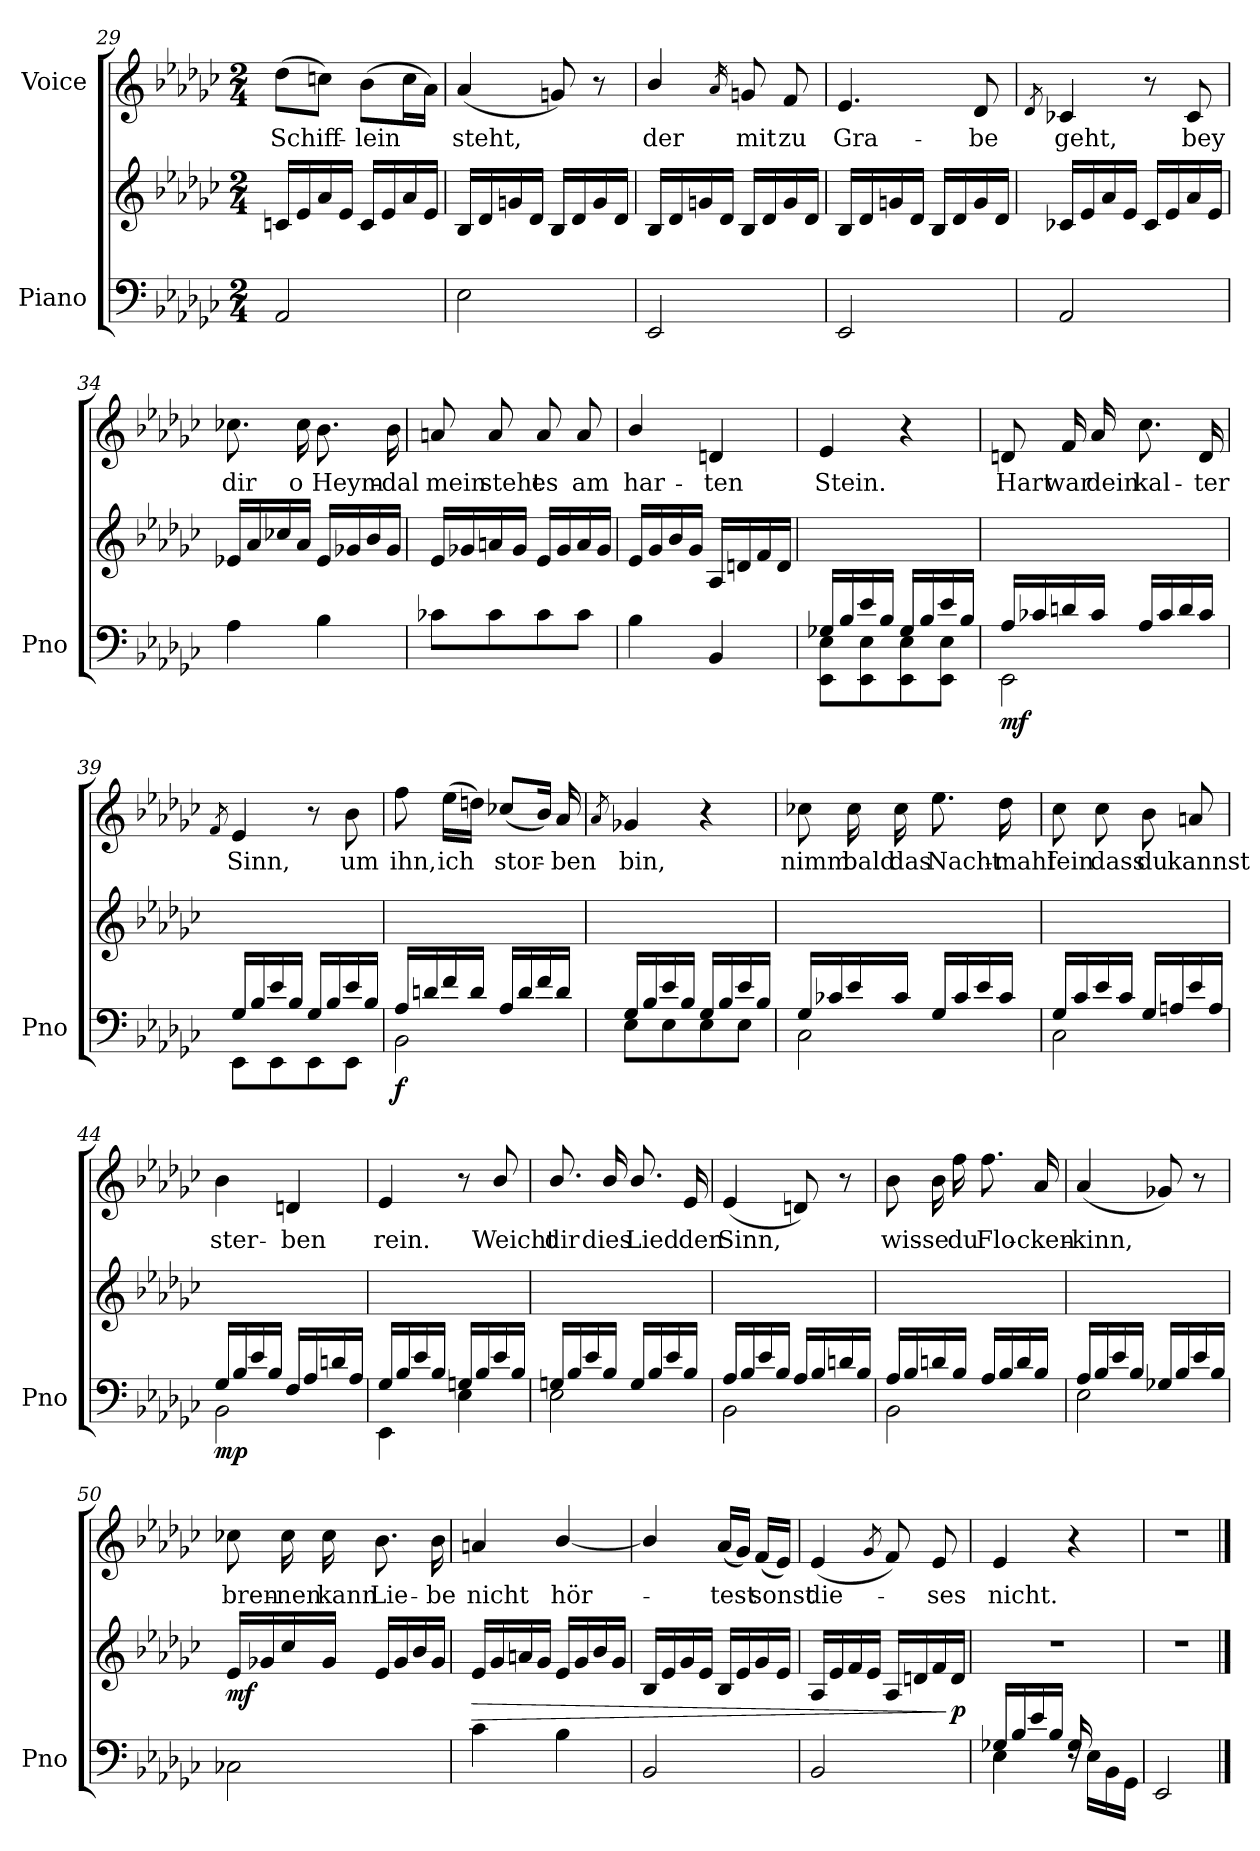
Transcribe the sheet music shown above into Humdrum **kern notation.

**kern	**kern	**dynam	**kern	**text
*part2	*part2	*part2	*part1	*part1
*staff3	*staff2	*staff2/3	*staff1	*staff1
*I"Piano	*	*	*I"Voice	*
*I'Pno	*	*	*	*
*clefF4	*clefG2	*	*clefG2	*
*k[b-e-a-d-g-c-]	*k[b-e-a-d-g-c-]	*	*k[b-e-a-d-g-c-]	*
*M2/4	*M2/4	*	*M2/4	*
=29	=29	=29	=29	=29
!	!	!	!	!LO:LY:b
2AA-/	16cn/LL	.	(8dd-\L	Schiff-
.	16e-/	.	.	.
.	16a-/	.	8ccn\J)	.
.	16e-/JJ	.	.	.
!	!	!	!	!LO:LY:b
.	16c/LL	.	(8b-\L	-lein
.	16e-/	.	.	.
.	16a-/	.	16cc\L	.
.	16e-/JJ	.	16a-\JJ)	.
=30	=30	=30	=30	=30
!	!	!	!	!LO:LY:b
2E-\	16B-/LL	.	(4a-/	steht,
.	16d-/	.	.	.
.	16gn/	.	.	.
.	16d-/JJ	.	.	.
.	16B-/LL	.	8gn/)	.
.	16d-/	.	.	.
.	16g/	.	8r	.
.	16d-/JJ	.	.	.
=31	=31	=31	=31	=31
!	!	!	!	!LO:LY:b
2EE-/	16B-/LL	.	4b-/	der
.	16d-/	.	.	.
.	16gn/	.	.	.
.	16d-/JJ	.	.	.
.	.	.	16qa-/	.
!	!	!	!	!LO:LY:b
.	16B-/LL	.	8gn/	mit
.	16d-/	.	.	.
!	!	!	!	!LO:LY:b
.	16g/	.	8f/	zu
.	16d-/JJ	.	.	.
!!LO:LB:g=z
=32	=32	=32	=32	=32
!	!	!	!	!LO:LY:b
2EE-/	16B-/LL	.	4.e-/	Gra-
.	16d-/	.	.	.
.	16gn/	.	.	.
.	16d-/JJ	.	.	.
.	16B-/LL	.	.	.
.	16d-/	.	.	.
!	!	!	!	!LO:LY:b
.	16g/	.	8d-/	-be
.	16d-/JJ	.	.	.
=33	=33	=33	=33	=33
.	.	.	8qd-/	.
!	!	!	!	!LO:LY:b
2AA-/	16c-X/LL	.	4c-X/	geht,
.	16e-/	.	.	.
.	16a-/	.	.	.
.	16e-/JJ	.	.	.
.	16c-/LL	.	8r	.
.	16e-/	.	.	.
!	!	!	!	!LO:LY:b
.	16a-/	.	8c-/	bey
.	16e-/JJ	.	.	.
=34	=34	=34	=34	=34
!	!	!	!	!LO:LY:b
4A-\	16e-X/LL	.	8.cc-X\	dir
.	16a-/	.	.	.
.	16cc-X/	.	.	.
!	!	!	!	!LO:LY:b
.	16a-/JJ	.	16cc-\	o
!	!	!	!	!LO:LY:b
4B-\	16e-/LL	.	8.b-\	Heym-
.	16g-X/	.	.	.
.	16b-/	.	.	.
!	!	!	!	!LO:LY:b
.	16g-/JJ	.	16b-\	-dal
=35	=35	=35	=35	=35
!	!	!	!	!LO:LY:b
8c-X\L	16e-/LL	.	8an/	mein
.	16g-X/	.	.	.
!	!	!	!	!LO:LY:b
8c-\	16an/	.	8a/	steht
.	16g-/JJ	.	.	.
!	!	!	!	!LO:LY:b
8c-\	16e-/LL	.	8a/	es
.	16g-/	.	.	.
!	!	!	!	!LO:LY:b
8c-\J	16a/	.	8a/	am
.	16g-/JJ	.	.	.
=36	=36	=36	=36	=36
!	!	!	!	!LO:LY:b
4B-\	16e-/LL	.	4b-/	har-
.	16g-/	.	.	.
.	16b-/	.	.	.
.	16g-/JJ	.	.	.
!	!	!	!	!LO:LY:b
4BB-/	16A-/LL	.	4dn/	-ten
.	16dn/	.	.	.
.	16f/	.	.	.
.	16d/JJ	.	.	.
!!LO:LB:g=z
=37	=37	=37	=37	=37
*^	*	*	*	*
!	!	!	!	!	!LO:LY:b
8EE-\ 8E-\L	16G-X/LL	2ryy	.	4e-/	Stein.
.	16B-/	.	.	.	.
8EE-\ 8E-\	16e-/	.	.	.	.
.	16B-/JJ	.	.	.	.
8EE-\ 8E-\	16G-/LL	.	.	4r	.
.	16B-/	.	.	.	.
8EE-\ 8E-\J	16e-/	.	.	.	.
.	16B-/JJ	.	.	.	.
=38	=38	=38	=38	=38	=38
!	!	!	!LO:DY:b=2	!	!LO:LY:b
2EE-\	16A-/LL	2ryy	mf	8dn/	Hart
.	16c-X/	.	.	.	.
!	!	!	!	!	!LO:LY:b
.	16dn/	.	.	16f/	war
!	!	!	!	!	!LO:LY:b
.	16c-/JJ	.	.	16a-/	dein
!	!	!	!	!	!LO:LY:b
.	16A-/LL	.	.	8.cc-\	kal-
.	16c-/	.	.	.	.
.	16d/	.	.	.	.
!	!	!	!	!	!LO:LY:b
.	16c-/JJ	.	.	16d/	-ter
=39	=39	=39	=39	=39	=39
.	.	.	.	8qf/	.
!	!	!	!	!	!LO:LY:b
8EE-\L	16G-/LL	2ryy	.	4e-/	Sinn,
.	16B-/	.	.	.	.
8EE-\	16e-/	.	.	.	.
.	16B-/JJ	.	.	.	.
8EE-\	16G-/LL	.	.	8r	.
.	16B-/	.	.	.	.
!	!	!	!	!	!LO:LY:b
8EE-\J	16e-/	.	.	8b-\	um
.	16B-/JJ	.	.	.	.
=40	=40	=40	=40	=40	=40
!	!	!	!LO:DY:b=2	!	!LO:LY:b
2BB-\	16A-/LL	2ryy	f	8ff\	ihn,
.	16dn/	.	.	.	.
!	!	!	!	!	!LO:LY:b
.	16f/	.	.	(16ee-\LL	ich
.	16d/JJ	.	.	16ddn\JJ)	.
!	!	!	!	!	!LO:LY:b
.	16A-/LL	.	.	(8cc-X/L	stor-
.	16d/	.	.	.	.
.	16f/	.	.	16b-/Jk)	.
!	!	!	!	!	!LO:LY:b
.	16d/JJ	.	.	16a-/	-ben
!!LO:LB:g=z
=41	=41	=41	=41	=41	=41
.	.	.	.	8qa-/	.
!	!	!	!	!	!LO:LY:b
8E-\L	16G-/LL	2ryy	.	4g-X/	bin,
.	16B-/	.	.	.	.
8E-\	16e-/	.	.	.	.
.	16B-/JJ	.	.	.	.
8E-\	16G-/LL	.	.	4r	.
.	16B-/	.	.	.	.
8E-\J	16e-/	.	.	.	.
.	16B-/JJ	.	.	.	.
=42	=42	=42	=42	=42	=42
!	!	!	!	!	!LO:LY:b
2C-\	16G-/LL	2ryy	.	8cc-X\	nimm
.	16c-X/	.	.	.	.
!	!	!	!	!	!LO:LY:b
.	16e-/	.	.	16cc-\	bald
!	!	!	!	!	!LO:LY:b
.	16c-/JJ	.	.	16cc-\	das
!	!	!	!	!	!LO:LY:b
.	16G-/LL	.	.	8.ee-\	Nacht-
.	16c-/	.	.	.	.
.	16e-/	.	.	.	.
!	!	!	!	!	!LO:LY:b
.	16c-/JJ	.	.	16dd-\	-mahl
=43	=43	=43	=43	=43	=43
!	!	!	!	!	!LO:LY:b
2C-\	16G-/LL	2ryy	.	8cc-\	fein
.	16c-/	.	.	.	.
!	!	!	!	!	!LO:LY:b
.	16e-/	.	.	8cc-\	dass
.	16c-/JJ	.	.	.	.
!	!	!	!	!	!LO:LY:b
.	16G-/LL	.	.	8b-\	du
.	16An/	.	.	.	.
!	!	!	!	!	!LO:LY:b
.	16e-/	.	.	8an/	kannst
.	16A/JJ	.	.	.	.
=44	=44	=44	=44	=44	=44
!	!	!	!LO:DY:b=2	!	!LO:LY:b
2BB-\	16G-/LL	2ryy	mp	4b-\	ster-
.	16B-/	.	.	.	.
.	16e-/	.	.	.	.
.	16B-/JJ	.	.	.	.
!	!	!	!	!	!LO:LY:b
.	16F/LL	.	.	4dn/	-ben
.	16A-/	.	.	.	.
.	16dn/	.	.	.	.
.	16A-/JJ	.	.	.	.
!!LO:PB:g=z
=45	=45	=45	=45	=45	=45
!	!	!	!	!	!LO:LY:b
4EE-\	16G-/LL	2ryy	.	4e-/	rein.
.	16B-/	.	.	.	.
.	16e-/	.	.	.	.
.	16B-/JJ	.	.	.	.
4E-\	16Gn/LL	.	.	8r	.
.	16B-/	.	.	.	.
!	!	!	!	!	!LO:LY:b
.	16e-/	.	.	8b-/	Weicht
.	16B-/JJ	.	.	.	.
=46	=46	=46	=46	=46	=46
!	!	!	!	!	!LO:LY:b
2E-\	16Gn/LL	2ryy	.	8.b-/	dir
.	16B-/	.	.	.	.
.	16e-/	.	.	.	.
!	!	!	!	!	!LO:LY:b
.	16B-/JJ	.	.	16b-/	dies
!	!	!	!	!	!LO:LY:b
.	16G/LL	.	.	8.b-/	Lied
.	16B-/	.	.	.	.
.	16e-/	.	.	.	.
!	!	!	!	!	!LO:LY:b
.	16B-/JJ	.	.	16e-/	den
=47	=47	=47	=47	=47	=47
!	!	!	!	!	!LO:LY:b
2BB-\	16A-/LL	2ryy	.	(4e-/	Sinn,
.	16B-/	.	.	.	.
.	16e-/	.	.	.	.
.	16B-/JJ	.	.	.	.
.	16A-/LL	.	.	8dn/)	.
.	16B-/	.	.	.	.
.	16dn/	.	.	8r	.
.	16B-/JJ	.	.	.	.
=48	=48	=48	=48	=48	=48
!	!	!	!	!	!LO:LY:b
2BB-\	16A-/LL	2ryy	.	8b-\	wis-
.	16B-/	.	.	.	.
!	!	!	!	!	!LO:LY:b
.	16dn/	.	.	16b-\	-se
!	!	!	!	!	!LO:LY:b
.	16B-/JJ	.	.	16ff\	du
!	!	!	!	!	!LO:LY:b
.	16A-/LL	.	.	8.ff\	Flo-
.	16B-/	.	.	.	.
.	16d/	.	.	.	.
!	!	!	!	!	!LO:LY:b
.	16B-/JJ	.	.	16a-/	-cken-
=49	=49	=49	=49	=49	=49
!	!	!	!	!	!LO:LY:b
2E-\	16A-/LL	2ryy	.	(4a-/	-kinn,
.	16B-/	.	.	.	.
.	16e-/	.	.	.	.
.	16B-/JJ	.	.	.	.
.	16G-X/LL	.	.	8g-X/)	.
.	16B-/	.	.	.	.
.	16e-/	.	.	8r	.
.	16B-/JJ	.	.	.	.
!!LO:LB:g=z
=50	=50	=50	=50	=50	=50
!	!	!	!LO:DY:b	!	!LO:LY:b
*v	*v	*	*	*	*
2C-X\	16e-/LL	mf	8cc-X\	bren-
.	16g-X/	.	.	.
!	!	!	!	!LO:LY:b
.	16cc-/	.	16cc-\	-nen
!	!	!	!	!LO:LY:b
.	16g-/JJ	.	16cc-\	kann
!	!	!	!	!LO:LY:b
.	16e-/LL	.	8.b-\	Lie-
.	16g-/	.	.	.
.	16b-/	.	.	.
!	!	!	!	!LO:LY:b
.	16g-/JJ	.	16b-\	-be
=51	=51	=51	=51	=51
!	!	!LO:HP:b	!	!LO:LY:b
4c-\	16e-/LL	>	4an/	nicht
.	16g-/	.	.	.
.	16an/	.	.	.
.	16g-/JJ	.	.	.
!	!	!	!	!LO:LY:b
4B-\	16e-/LL	.	[4b-/	hör-
.	16g-/	.	.	.
.	16b-/	.	.	.
.	16g-/JJ	.	.	.
=52	=52	=52	=52	=52
2BB-/	16B-/LL	.	4b-/]	.
.	16e-/	.	.	.
.	16g-/	.	.	.
.	16e-/JJ	.	.	.
!	!	!	!	!LO:LY:b
.	16B-/LL	.	(16a-/LL	-test
.	16e-/	.	16g-/JJ)	.
!	!	!	!	!LO:LY:b
.	16g-/	.	(16f/LL	sonst
.	16e-/JJ	.	16e-/JJ)	.
=53	=53	=53	=53	=53
!	!	!	!	!LO:LY:b
2BB-/	16A-/LL	.	(4e-/	die-
.	16e-/	.	.	.
.	16f/	.	.	.
.	16e-/JJ	.	.	.
.	.	.	8qg-/	.
.	16A-/LL	.	8f/)	.
.	16dn/	.	.	.
!	!	!	!	!LO:LY:b
.	16f/	.	8e-/	-ses
!	!	!LO:DY:n=1:b	!	!
.	16d/JJ	] p	.	.
=54	=54	=54	=54	=54
*	*	*	*MM80	*
*^	*	*	*	*
!	!	!	!	!	!LO:LY:b
16G-X/LL	4E-\	2r	.	4e-/	nicht.
16B-/	.	.	.	.	.
16e-/	.	.	.	.	.
16B-/JJ	.	.	.	.	.
*	*	*	*	*MM60	*
16G-/	16rF	.	.	4r	.
16ryy	16E-\LL	.	.	.	.
8rBByy	16BB-\	.	.	.	.
.	16GG-\JJ	.	.	.	.
*v	*v	*	*	*	*
=55	=55	=55	=55	=55
2EE-/	2r	.	2r	.
==	==	==	==	==
*-	*-	*-	*-	*-
